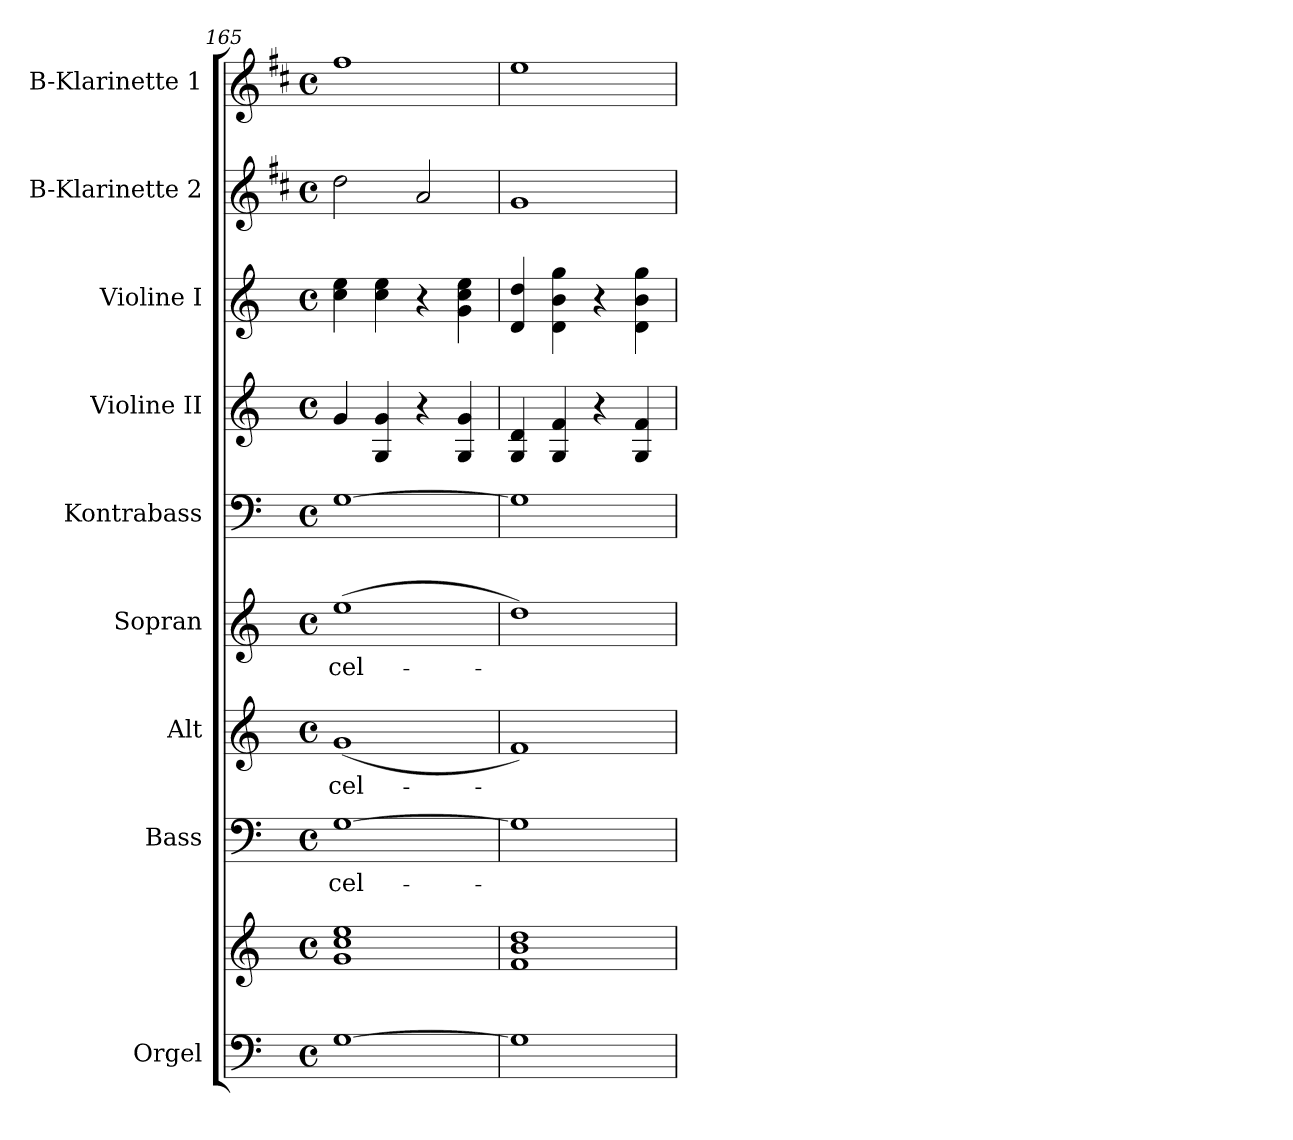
**kern	**kern	**kern	**text	**kern	**text	**kern	**text	**kern	**kern	**kern	**kern	**kern
*part9	*part9	*part8	*part8	*part7	*part7	*part6	*part6	*part5	*part4	*part3	*part2	*part1
*staff10	*staff9	*staff8	*staff8	*staff7	*staff7	*staff6	*staff6	*staff5	*staff4	*staff3	*staff2	*staff1
*I"Orgel	*	*I"Bass	*	*I"Alt	*	*I"Sopran	*	*I"Kontrabass	*I"Violine II	*I"Violine I	*I"B-Klarinette 2	*I"B-Klarinette 1
*I'Org.	*	*I'B.	*	*I'A.	*	*I'S.	*	*I'Kb.	*I'Vl. II	*I'Vl. I	*I'B Kl. 2	*I'B Kl. 1
*clefF4	*clefG2	*clefF4	*	*clefG2	*	*clefG2	*	*clefF4	*clefG2	*clefG2	*clefG2	*clefG2
*	*	*	*	*	*	*	*	*ITrd7c12	*	*	*ITrd1c2	*ITrd1c2
*k[]	*k[]	*k[]	*	*k[]	*	*k[]	*	*k[]	*k[]	*k[]	*k[]	*k[]
*C:	*C:	*C:	*	*C:	*	*C:	*	*C:	*C:	*C:	*C:	*C:
*M4/4	*M4/4	*M4/4	*	*M4/4	*	*M4/4	*	*M4/4	*M4/4	*M4/4	*M4/4	*M4/4
*met(c)	*met(c)	*met(c)	*	*met(c)	*	*met(c)	*	*met(c)	*met(c)	*met(c)	*met(c)	*met(c)
=165	=165	=165	=165	=165	=165	=165	=165	=165	=165	=165	=165	=165
!	!	!	!LO:LY:b	!	!LO:LY:b	!	!LO:LY:b	!	!	!	!	!
[1G	1g 1cc 1ee	[1G	-cel-	(<1g	-cel-	(>1ee	-cel-	[1GG	4g/	4cc\ 4ee\	2cc\	1ee
.	.	.	.	.	.	.	.	.	4G/ 4g/	4cc\ 4ee\	.	.
.	.	.	.	.	.	.	.	.	4r	4r	2g/	.
.	.	.	.	.	.	.	.	.	4G/ 4g/	4g\ 4cc\ 4ee\	.	.
=166	=166	=166	=166	=166	=166	=166	=166	=166	=166	=166	=166	=166
1G]	1f 1b 1dd	1G]	.	1f)	.	1dd)	.	1GG]	4G/ 4d/	4d/ 4dd/	1f	1dd
.	.	.	.	.	.	.	.	.	4G/ 4f/	4d\ 4b\ 4gg\	.	.
.	.	.	.	.	.	.	.	.	4r	4r	.	.
.	.	.	.	.	.	.	.	.	4G/ 4f/	4d\ 4b\ 4gg\	.	.
=	=	=	=	=	=	=	=	=	=	=	=	=
*-	*-	*-	*-	*-	*-	*-	*-	*-	*-	*-	*-	*-
